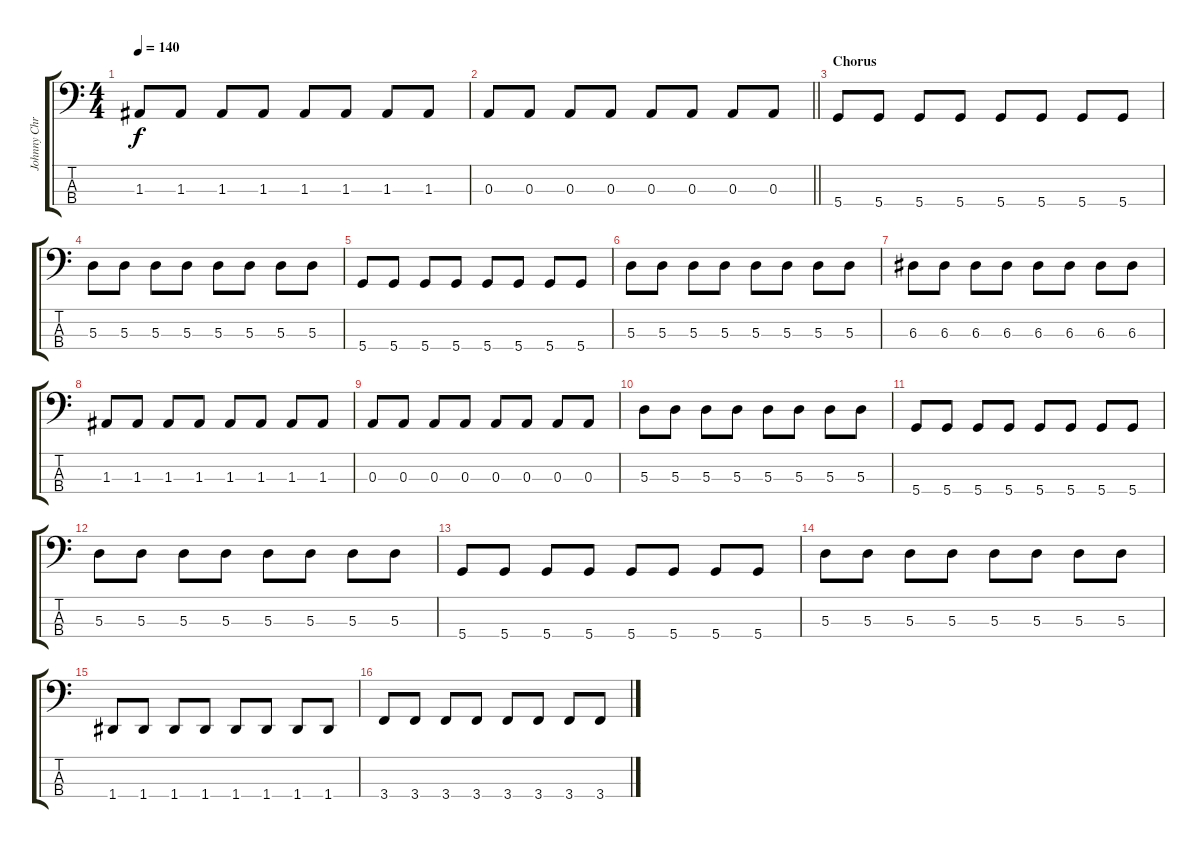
\track ("Johnny Christ (Double)" "Johnny Chr") {instrument slapbass1}
\staff {score tabs}
\tuning (G2 D2 A1 D1) {hide}
\ts (4 4)
\tempo 140
\clef f4
\ks c
1.3.8{dy f} 1.3.8 1.3.8 1.3.8 1.3.8 1.3.8 1.3.8 1.3.8 |
\barLineRight lightlight
0.3.8 0.3.8 0.3.8 0.3.8 0.3.8 0.3.8 0.3.8 0.3.8 |
\section ("" "Chorus")
5.4.8 5.4.8 5.4.8 5.4.8 5.4.8 5.4.8 5.4.8 5.4.8 |
5.3.8 5.3.8 5.3.8 5.3.8 5.3.8 5.3.8 5.3.8 5.3.8 |
5.4.8 5.4.8 5.4.8 5.4.8 5.4.8 5.4.8 5.4.8 5.4.8 |
5.3.8 5.3.8 5.3.8 5.3.8 5.3.8 5.3.8 5.3.8 5.3.8 |
6.3.8 6.3.8 6.3.8 6.3.8 6.3.8 6.3.8 6.3.8 6.3.8 |
1.3.8 1.3.8 1.3.8 1.3.8 1.3.8 1.3.8 1.3.8 1.3.8 |
0.3.8 0.3.8 0.3.8 0.3.8 0.3.8 0.3.8 0.3.8 0.3.8 |
5.3.8 5.3.8 5.3.8 5.3.8 5.3.8 5.3.8 5.3.8 5.3.8 |
5.4.8 5.4.8 5.4.8 5.4.8 5.4.8 5.4.8 5.4.8 5.4.8 |
5.3.8 5.3.8 5.3.8 5.3.8 5.3.8 5.3.8 5.3.8 5.3.8 |
5.4.8 5.4.8 5.4.8 5.4.8 5.4.8 5.4.8 5.4.8 5.4.8 |
5.3.8 5.3.8 5.3.8 5.3.8 5.3.8 5.3.8 5.3.8 5.3.8 |
1.4.8 1.4.8 1.4.8 1.4.8 1.4.8 1.4.8 1.4.8 1.4.8 |
3.4.8 3.4.8 3.4.8 3.4.8 3.4.8 3.4.8 3.4.8 3.4.8
